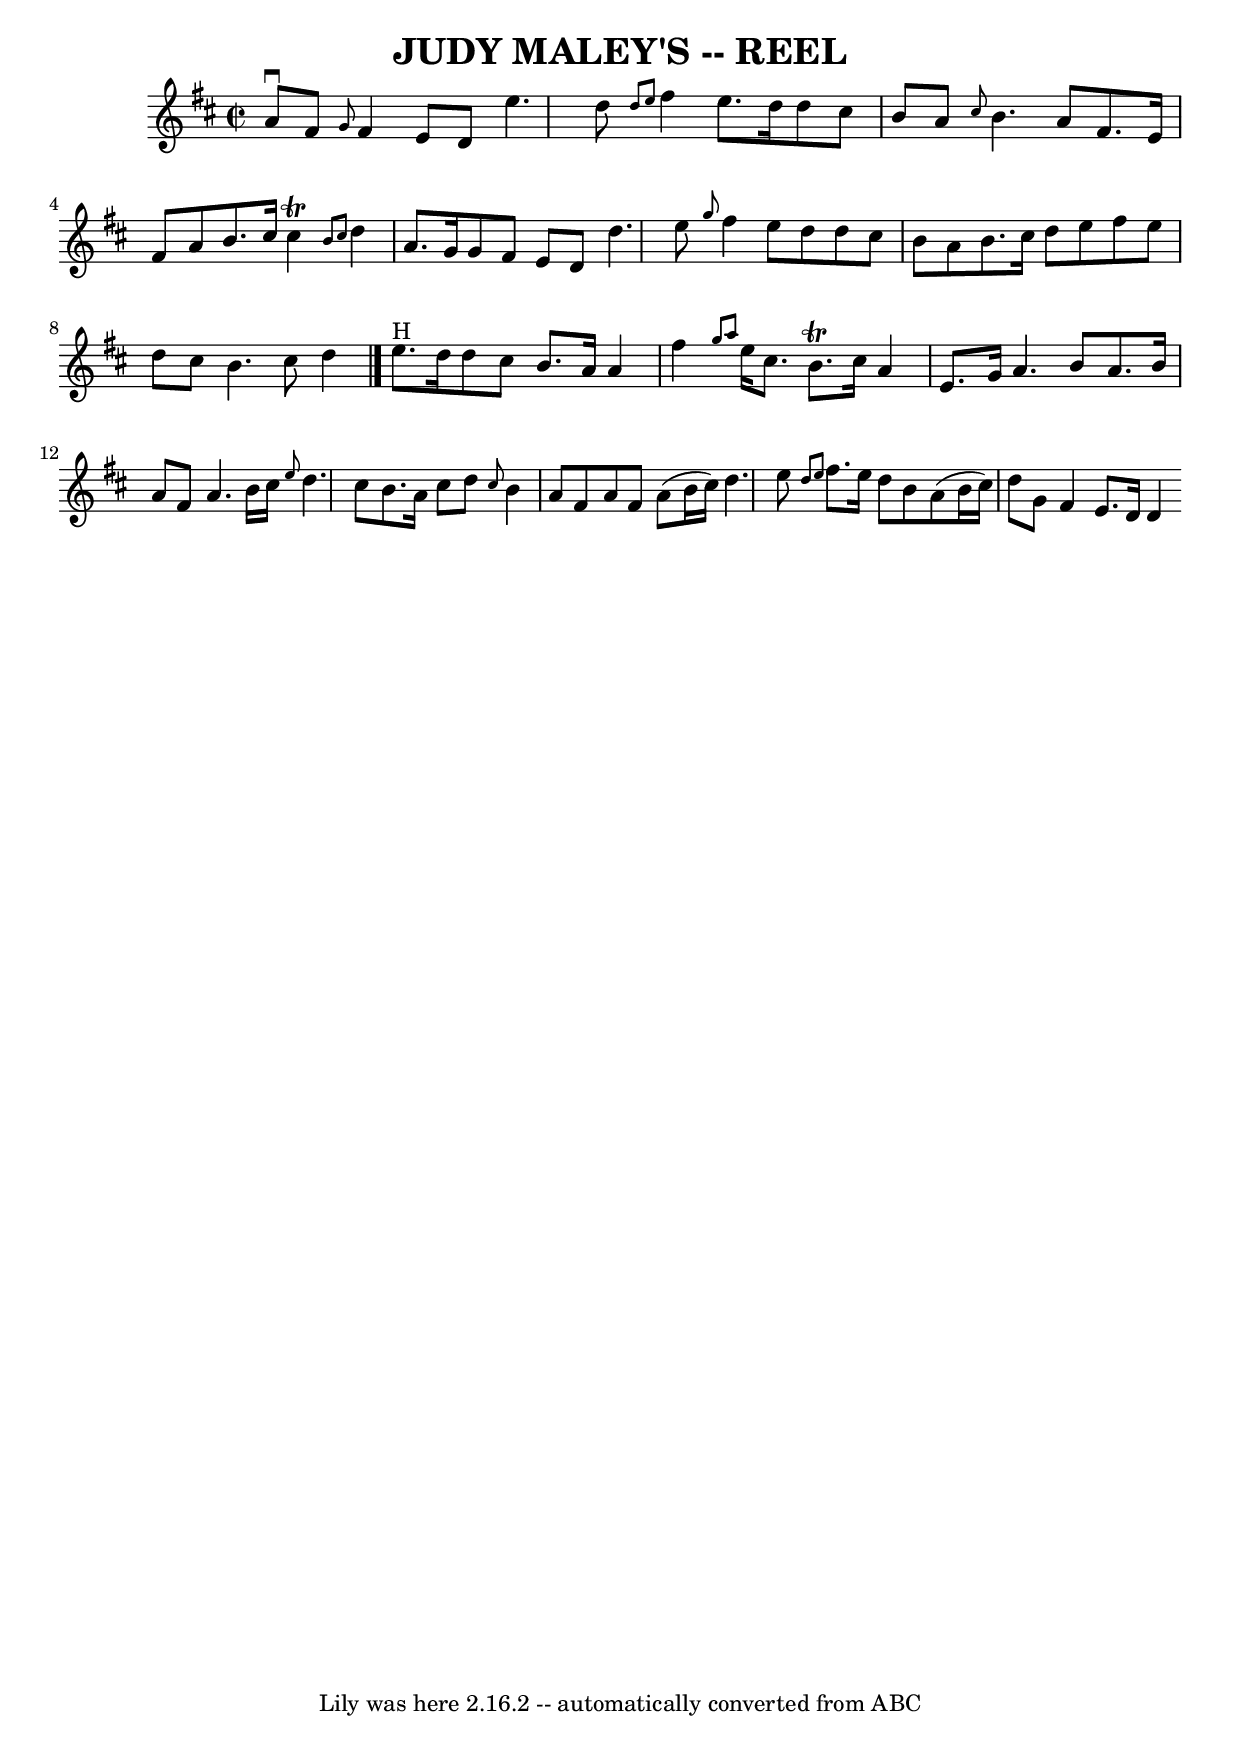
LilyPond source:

\version "2.16.2"
\include "Mammoth.ily"
\header {
  %% book = "Ryan's Mammoth Collection of Fiddle Tunes"
  crossRefNumber = "1"
  footnotes = ""
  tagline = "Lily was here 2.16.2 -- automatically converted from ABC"
  title = "JUDY MALEY'S -- REEL"

}
voicedefault =  {


  \override Staff.TimeSignature #'style = #'C
  \time 2/2 
  \key d \major   a'8^\downbow fis'8     |
  \grace {    
    g'8     } fis'4 e'8 d'8 e''4. d''8     |
  \grace { d''8    
	   e''8   	 } fis''4 e''8. d''16 d''8 cis''8 b'8 a'8     |
  
  \grace { cis''8   	 } b'4. a'8 fis'8. e'16 fis'8 a'8      |
  b'8. cis''16 cis''4^\trill \grace { b'8 cis''8  
				    }      d''4 a'8. g'16     |
  g'8 fis'8 e'8 d'8 d''4.       e''8     |
  \grace { g''8  
	 } fis''4 e''8 d''8 d''8 cis''8    b'8 a'8     |
  b'8. cis''16 d''8 e''8 fis''8 e''8      d''8 cis''8     |
  b'4. cis''8 d''4      \bar "|." e''8.^"H" d''16    |
  d''8 cis''8 b'8. a'16 a'4 fis''4     |
  \grace { g''8 a''8  
	 } e''16 cis''8. b'8.^\trill      cis''16 a'4 e'8. g'16     |
  a'4. b'8 a'8. b'16 a'8    fis'8     |
  a'4. b'16 cis''16  \grace { e''8  
			    } d''4.       cis''8     |
  b'8. a'16 cis''8 d''8  \grace { cis''8  
				}      b'4 a'8 fis'8     |
  a'8 fis'8 a'8 (b'16 cis''16)    d''4. e''8     |
  \grace { d''8 e''8  
	 } fis''8. e''16       d''8 b'8 a'8 (b'16 cis''16) d''8 g'8     |
  fis'4       e'8. d'16 d'4    \bar " |."   

}

\score{
  <<

    \context Staff="default"
    {
      \voicedefault 
      
    }

  >>
  \layout {
    
  }
  \midi {
  }

}
